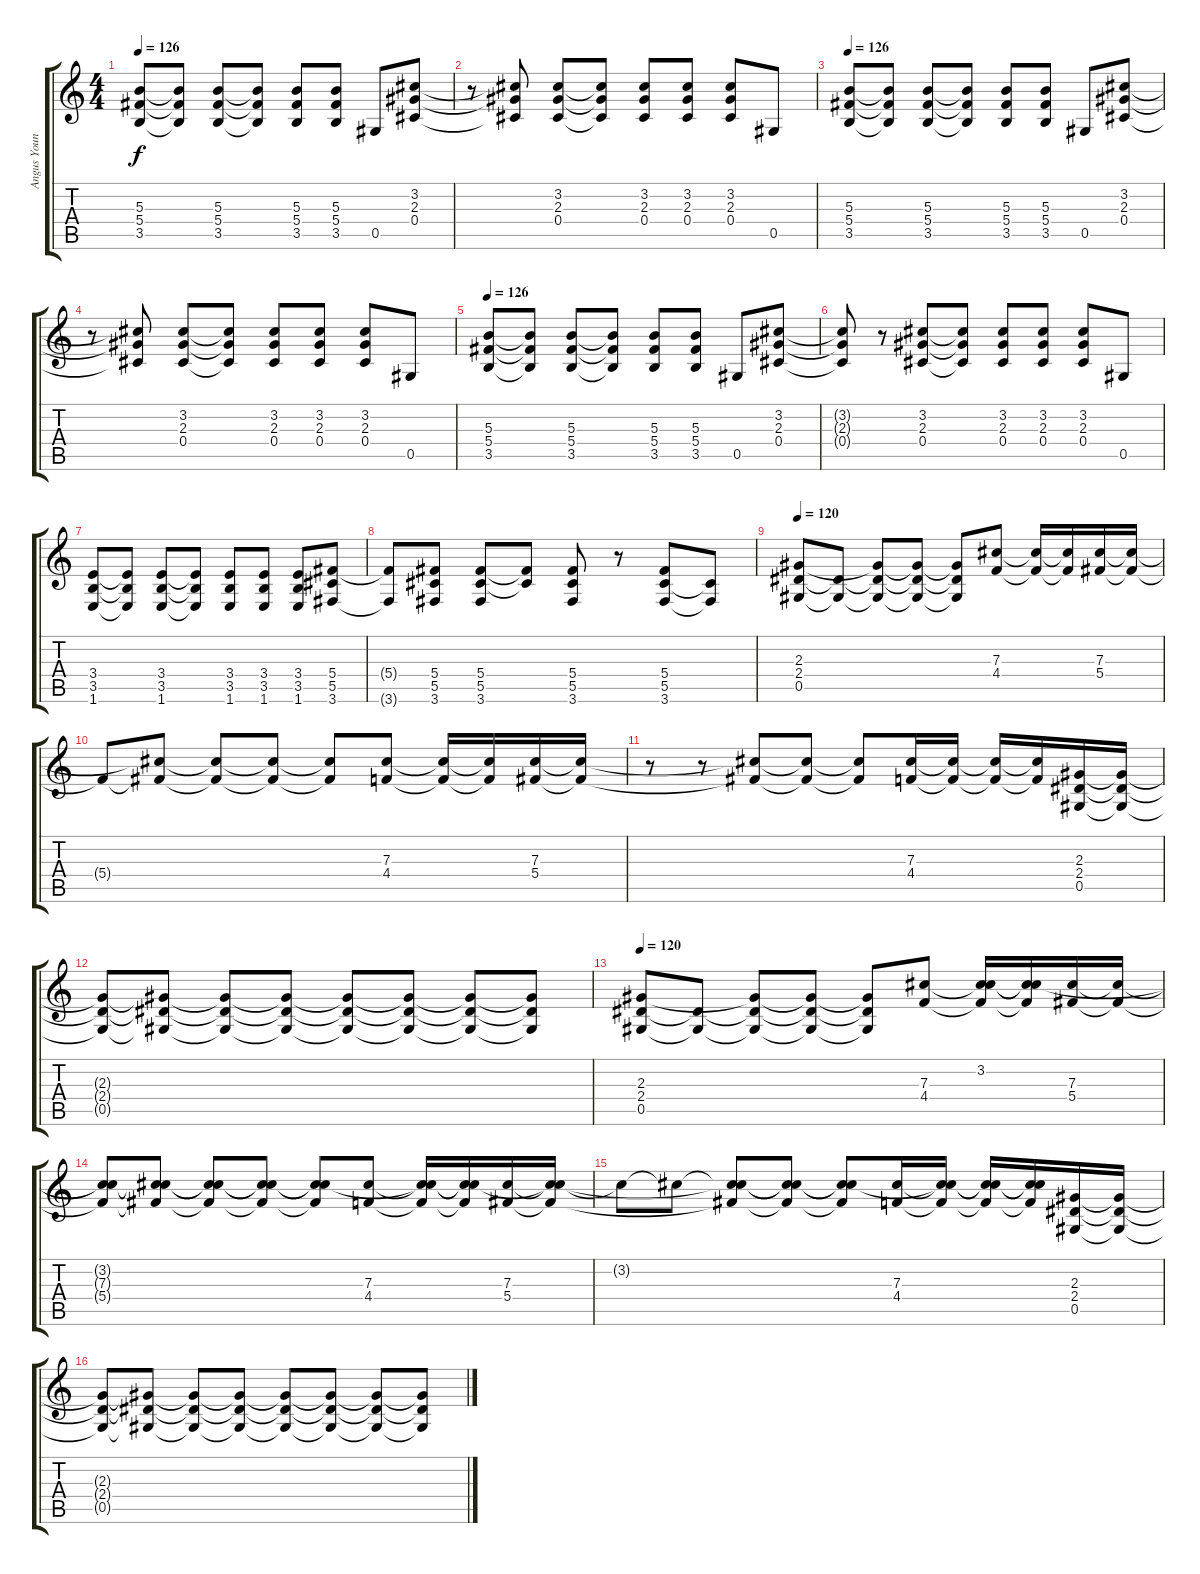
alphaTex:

\track ("Angus Young" "Angus Youn") {instrument distortionguitar}
\staff {score tabs}
\tuning (Eb4 Bb3 Gb3 Db3 Ab2 Eb2) {hide}
\ts (4 4)
\tempo 126
\clef g2
\ks c
(5.3 5.4 3.5).8{dy f} (5.3{t} 5.4{t} 3.5{t}).8 (5.3 5.4 3.5).8 (5.3{t} 5.4{t} 3.5{t}).8 (5.3 5.4 3.5).8 (5.3 5.4 3.5).8 0.5.8 (3.2 2.3 0.4).8 |
r.8 (3.2{t} 2.3{t} 0.4{t}).8 (3.2 2.3 0.4).8 (3.2{t} 2.3{t} 0.4{t}).8 (3.2 2.3 0.4).8 (3.2 2.3 0.4).8 (3.2 2.3 0.4).8 0.5.8 |
\tempo 126
(5.3 5.4 3.5).8 (5.3{t} 5.4{t} 3.5{t}).8 (5.3 5.4 3.5).8 (5.3{t} 5.4{t} 3.5{t}).8 (5.3 5.4 3.5).8 (5.3 5.4 3.5).8 0.5.8 (3.2 2.3 0.4).8 |
r.8 (3.2{t} 2.3{t} 0.4{t}).8 (3.2 2.3 0.4).8 (3.2{t} 2.3{t} 0.4{t}).8 (3.2 2.3 0.4).8 (3.2 2.3 0.4).8 (3.2 2.3 0.4).8 0.5.8 |
\tempo 126
(5.3 5.4 3.5).8 (5.3{t} 5.4{t} 3.5{t}).8 (5.3 5.4 3.5).8 (5.3{t} 5.4{t} 3.5{t}).8 (5.3 5.4 3.5).8 (5.3 5.4 3.5).8 0.5.8 (3.2 2.3 0.4).8 |
(3.2{t} 2.3{t} 0.4{t}).8 r.8 (3.2 2.3 0.4).8 (3.2{t} 2.3{t} 0.4{t}).8 (3.2 2.3 0.4).8 (3.2 2.3 0.4).8 (3.2 2.3 0.4).8 0.5.8 |
(3.4 3.5 1.6).8 (3.4{t} 3.5{t} 1.6{t}).8 (3.4 3.5 1.6).8 (3.4{t} 3.5{t} 1.6{t}).8 (3.4 3.5 1.6).8 (3.4 3.5 1.6).8 (3.4 3.5 1.6).8 (5.4 5.5 3.6).8 |
(5.4{t} 3.6{t}).8 (5.4 5.5 3.6).8 (5.4 5.5 3.6).8 (5.4{t} 5.5{t}).8 (5.4 5.5 3.6).8 r.8 (5.4 5.5 3.6).8 (5.5{t} 3.6{t}).8 |
\tempo 120
(2.3 2.4 0.5).8 (2.4{t} 0.5{t}).8 (2.3{t} 2.4{t} 0.5{t}).8 (2.3{t} 2.4{t} 0.5{t}).8 (2.3{t} 2.4{t} 0.5{t}).8 (7.3 4.4).8 (7.3{t} 4.4{t}).16 (7.3{t} 4.4{t}).16 (7.3 5.4).16 (7.3{t} 5.4{t}).16 |
5.4{t}.8 (7.3{t} 5.4{t}).8 (7.3{t} 5.4{t}).8 (7.3{t} 5.4{t}).8 (7.3{t} 5.4{t}).8 (7.3 4.4).8 (7.3{t} 4.4{t}).16 (7.3{t} 4.4{t}).16 (7.3 5.4).16 (7.3{t} 5.4{t}).16 |
r.8 r.8 (7.3{t} 5.4{t}).8 (7.3{t} 5.4{t}).8 (7.3{t} 5.4{t}).8 (7.3 4.4).16 (7.3{t} 4.4{t}).16 (7.3{t} 4.4{t}).16 (7.3{t} 4.4{t}).16 (2.3 2.4 0.5).16 (2.3{t} 2.4{t} 0.5{t}).16 |
(2.3{t} 2.4{t} 0.5{t}).8 (2.3{t} 2.4{t} 0.5{t}).8 (2.3{t} 2.4{t} 0.5{t}).8 (2.3{t} 2.4{t} 0.5{t}).8 (2.3{t} 2.4{t} 0.5{t}).8 (2.3{t} 2.4{t} 0.5{t}).8 (2.3{t} 2.4{t} 0.5{t}).8 (2.3{t} 2.4{t} 0.5{t}).8 |
\tempo 120
(2.3 2.4 0.5).8 (2.4{t} 0.5{t}).8 (2.3{t} 2.4{t} 0.5{t}).8 (2.3{t} 2.4{t} 0.5{t}).8 (2.3{t} 2.4{t} 0.5{t}).8 (7.3 4.4).8 (3.2 7.3{t} 4.4{t}).16 (3.2{t} 7.3{t} 4.4{t}).16 (7.3 5.4).16 (7.3{t} 5.4{t}).16 |
(3.2{t} 7.3{t} 5.4{t}).8 (3.2{t} 7.3{t} 5.4{t}).8 (3.2{t} 7.3{t} 5.4{t}).8 (3.2{t} 7.3{t} 5.4{t}).8 (3.2{t} 7.3{t} 5.4{t}).8 (7.3 4.4).8 (3.2{t} 7.3{t} 4.4{t}).16 (3.2{t} 7.3{t} 4.4{t}).16 (7.3 5.4).16 (3.2{t} 7.3{t} 5.4{t}).16 |
3.2{t}.8 3.2{t}.8 (3.2{t} 7.3{t} 5.4{t}).8 (3.2{t} 7.3{t} 5.4{t}).8 (3.2{t} 7.3{t} 5.4{t}).8 (7.3 4.4).16 (3.2{t} 7.3{t} 4.4{t}).16 (3.2{t} 7.3{t} 4.4{t}).16 (3.2{t} 7.3{t} 4.4{t}).16 (2.3 2.4 0.5).16 (2.3{t} 2.4{t} 0.5{t}).16 |
(2.3{t} 2.4{t} 0.5{t}).8 (2.3{t} 2.4{t} 0.5{t}).8 (2.3{t} 2.4{t} 0.5{t}).8 (2.3{t} 2.4{t} 0.5{t}).8 (2.3{t} 2.4{t} 0.5{t}).8 (2.3{t} 2.4{t} 0.5{t}).8 (2.3{t} 2.4{t} 0.5{t}).8 (2.3{t} 2.4{t} 0.5{t}).8
